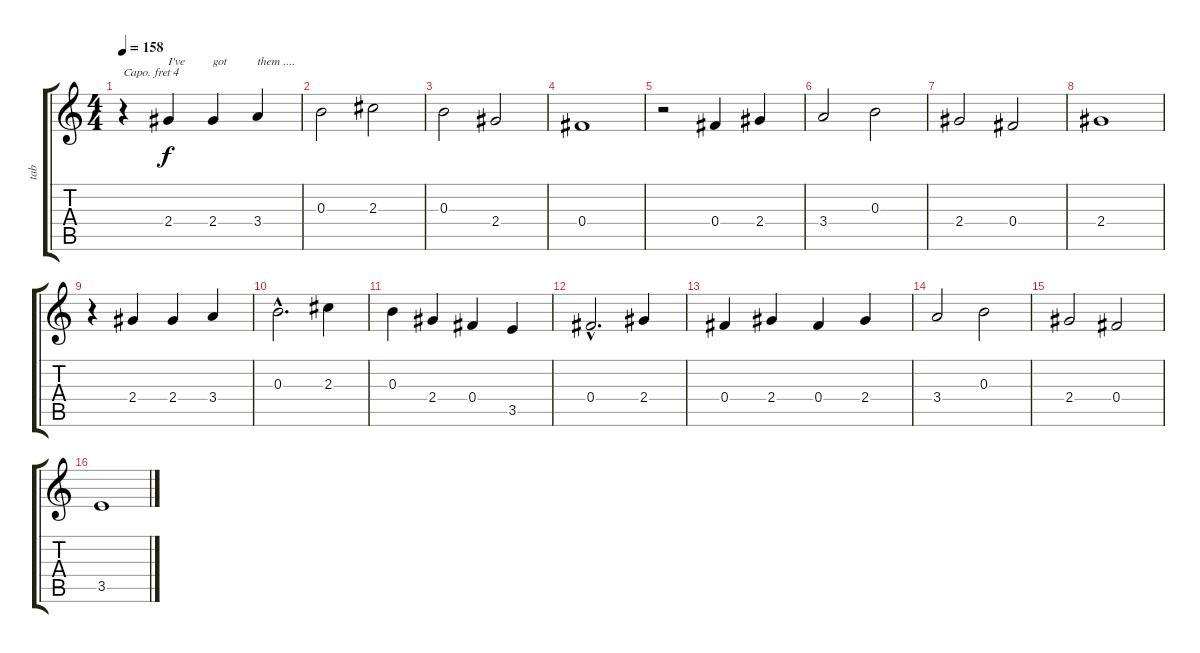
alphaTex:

\track ("tab" "tab") {instrument acousticguitarsteel}
\staff {score tabs}
\capo 4
\tuning (E4 B3 G3 D3 A2 E2) {hide}
\ts (4 4)
\tempo 158
\clef g2
\ks c
r.4{dy f} 2.4.4{txt "I've"} 2.4.4{txt "got"} 3.4.4{txt "them ...."} |
0.3.2 2.3.2 |
0.3.2 2.4.2 |
0.4.1 |
r.2 0.4.4 2.4.4 |
3.4.2 0.3.2 |
2.4.2 0.4.2 |
2.4.1 |
r.4 2.4.4 2.4.4 3.4.4 |
0.3{hac}.2{d} 2.3.4 |
0.3.4 2.4.4 0.4.4 3.5.4 |
0.4{hac}.2{d} 2.4.4 |
0.4.4 2.4.4 0.4.4 2.4.4 |
3.4.2 0.3.2 |
2.4.2 0.4.2 |
3.5.1
